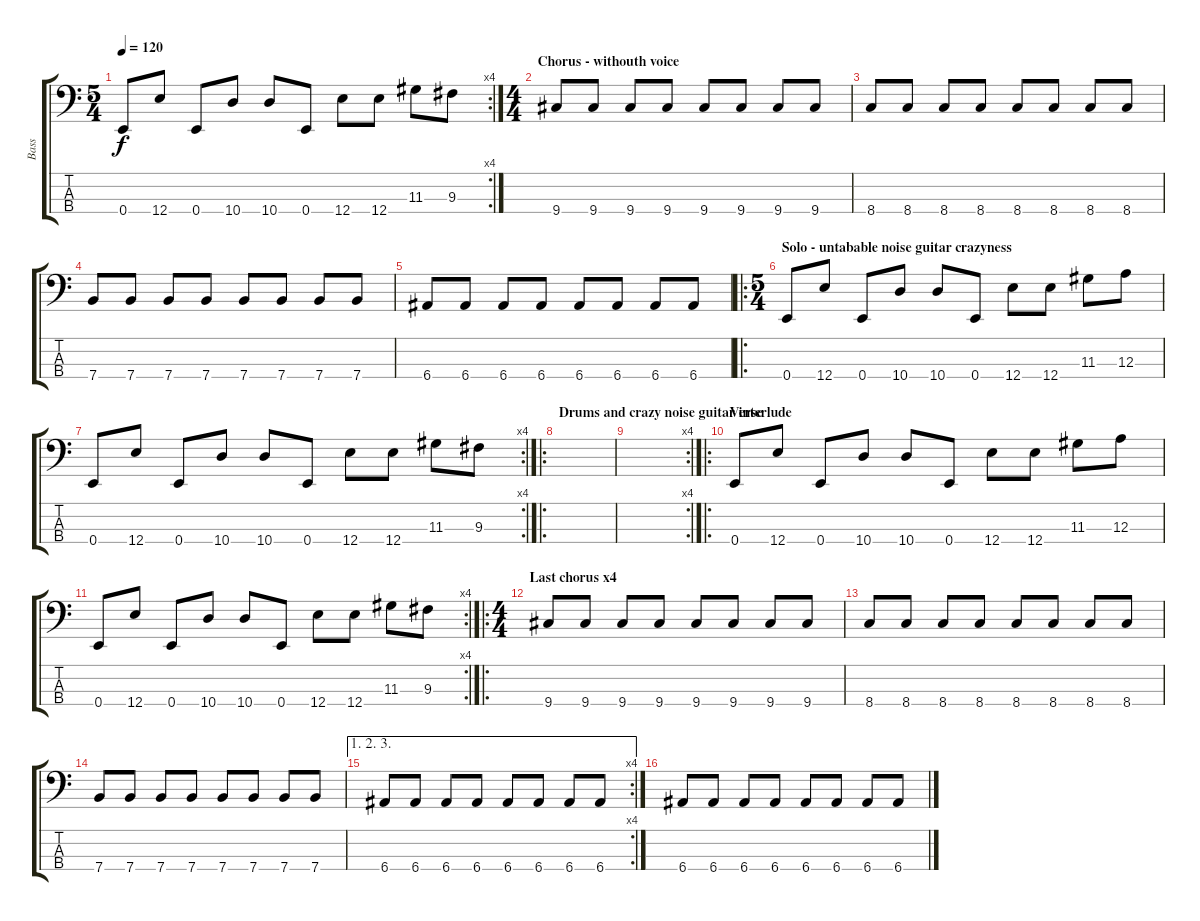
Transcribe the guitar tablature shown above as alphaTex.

\track ("Bass" "Bass") {instrument electricbasspick}
\staff {score tabs}
\tuning (G2 D2 A1 E1) {hide}
\rc 4
\ts (5 4)
\tempo 120
\clef f4
\ks c
0.4.8{dy f} 12.4.8 0.4.8 10.4.8 10.4.8 0.4.8 12.4.8 12.4.8 11.3.8 9.3.8 |
\ts (4 4)
\section ("" "Chorus - withouth voice")
9.4.8 9.4.8 9.4.8 9.4.8 9.4.8 9.4.8 9.4.8 9.4.8 |
8.4.8 8.4.8 8.4.8 8.4.8 8.4.8 8.4.8 8.4.8 8.4.8 |
7.4.8 7.4.8 7.4.8 7.4.8 7.4.8 7.4.8 7.4.8 7.4.8 |
6.4.8 6.4.8 6.4.8 6.4.8 6.4.8 6.4.8 6.4.8 6.4.8 |
\ro
\ts (5 4)
\section ("" "Solo - untabable noise guitar crazyness")
0.4.8 12.4.8 0.4.8 10.4.8 10.4.8 0.4.8 12.4.8 12.4.8 11.3.8 12.3.8 |
\rc 4
0.4.8 12.4.8 0.4.8 10.4.8 10.4.8 0.4.8 12.4.8 12.4.8 11.3.8 9.3.8 |
\ro
\section ("" "Drums and crazy noise guitar interlude")
|
\rc 4
|
\ro
\section ("" "Verse")
0.4.8 12.4.8 0.4.8 10.4.8 10.4.8 0.4.8 12.4.8 12.4.8 11.3.8 12.3.8 |
\rc 4
0.4.8 12.4.8 0.4.8 10.4.8 10.4.8 0.4.8 12.4.8 12.4.8 11.3.8 9.3.8 |
\ro
\ts (4 4)
\section ("" "Last chorus x4")
9.4.8 9.4.8 9.4.8 9.4.8 9.4.8 9.4.8 9.4.8 9.4.8 |
8.4.8 8.4.8 8.4.8 8.4.8 8.4.8 8.4.8 8.4.8 8.4.8 |
7.4.8 7.4.8 7.4.8 7.4.8 7.4.8 7.4.8 7.4.8 7.4.8 |
\ae (1 2 3)
\rc 4
6.4.8 6.4.8 6.4.8 6.4.8 6.4.8 6.4.8 6.4.8 6.4.8 |
6.4.8 6.4.8 6.4.8 6.4.8 6.4.8 6.4.8 6.4.8 6.4.8
